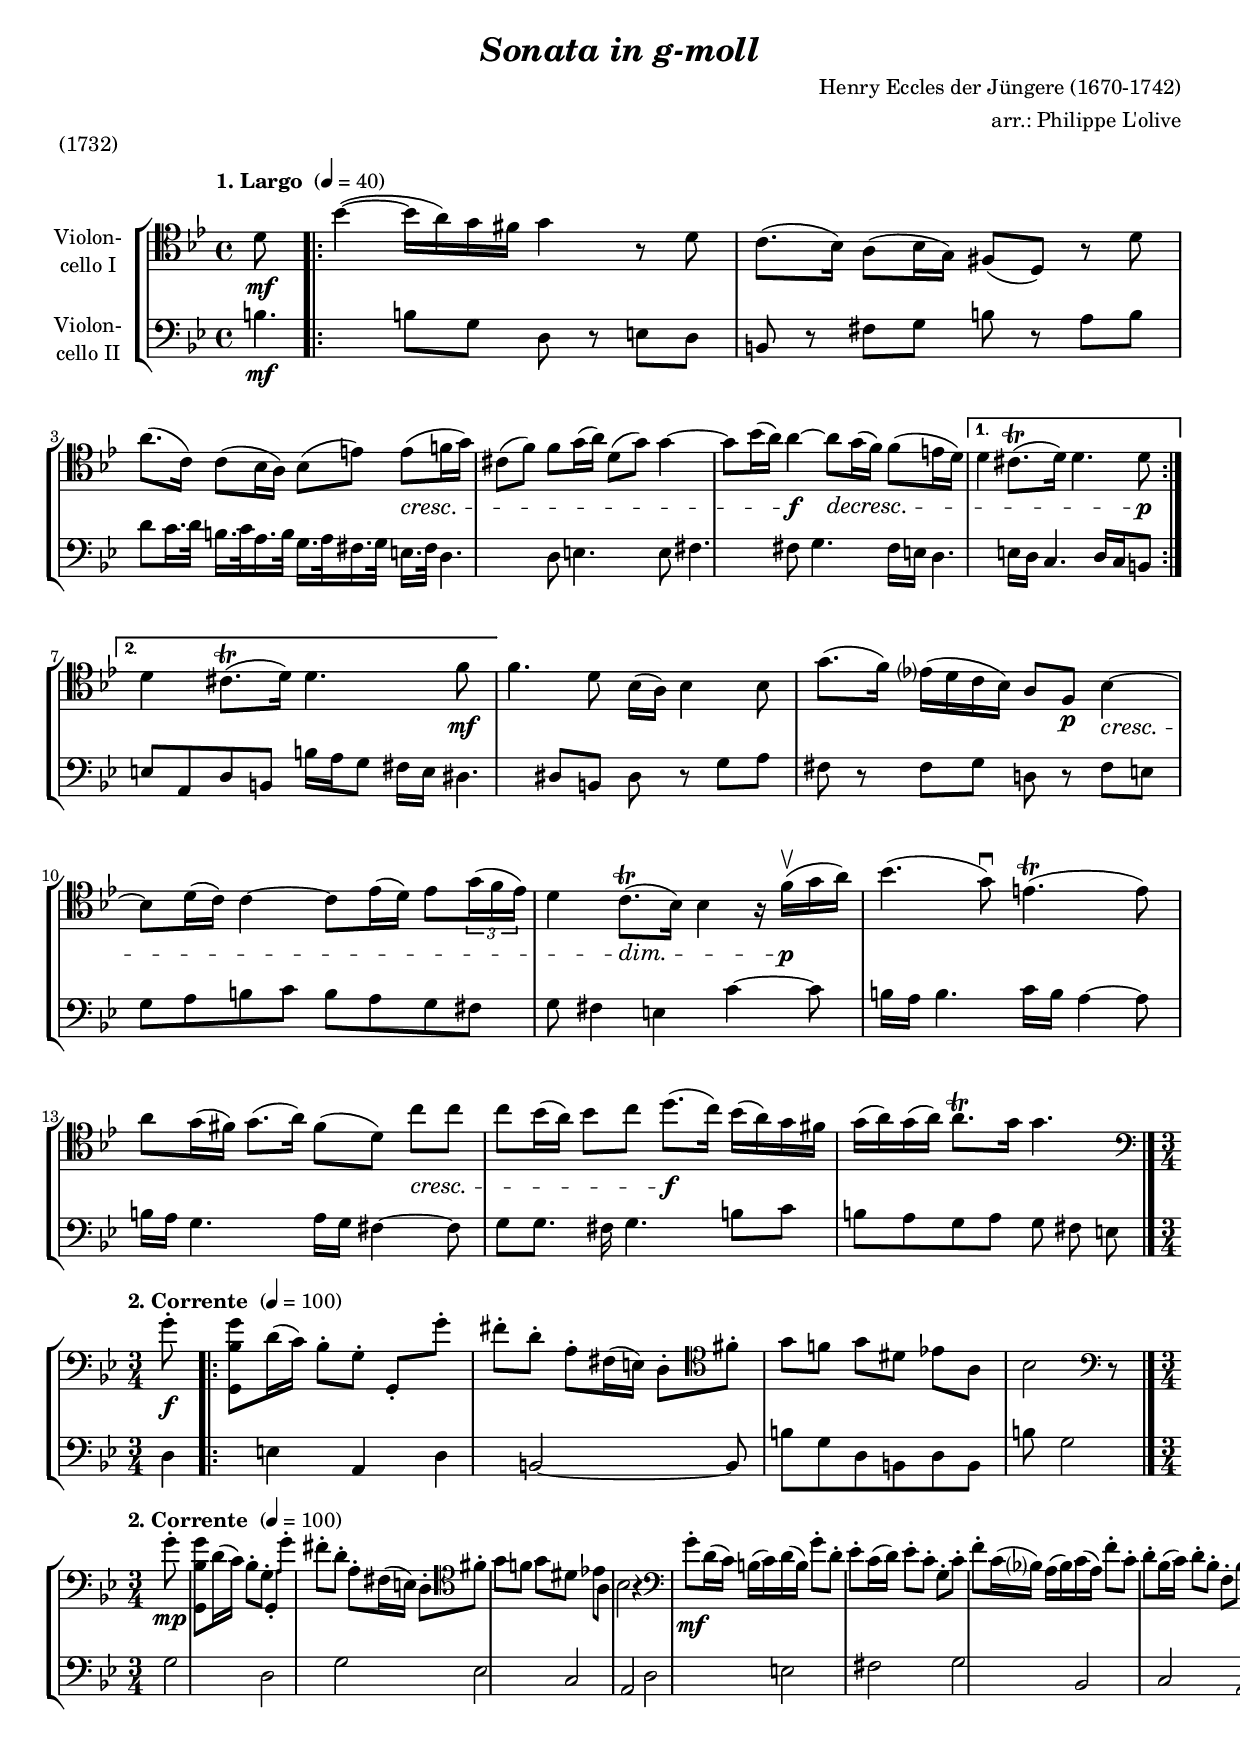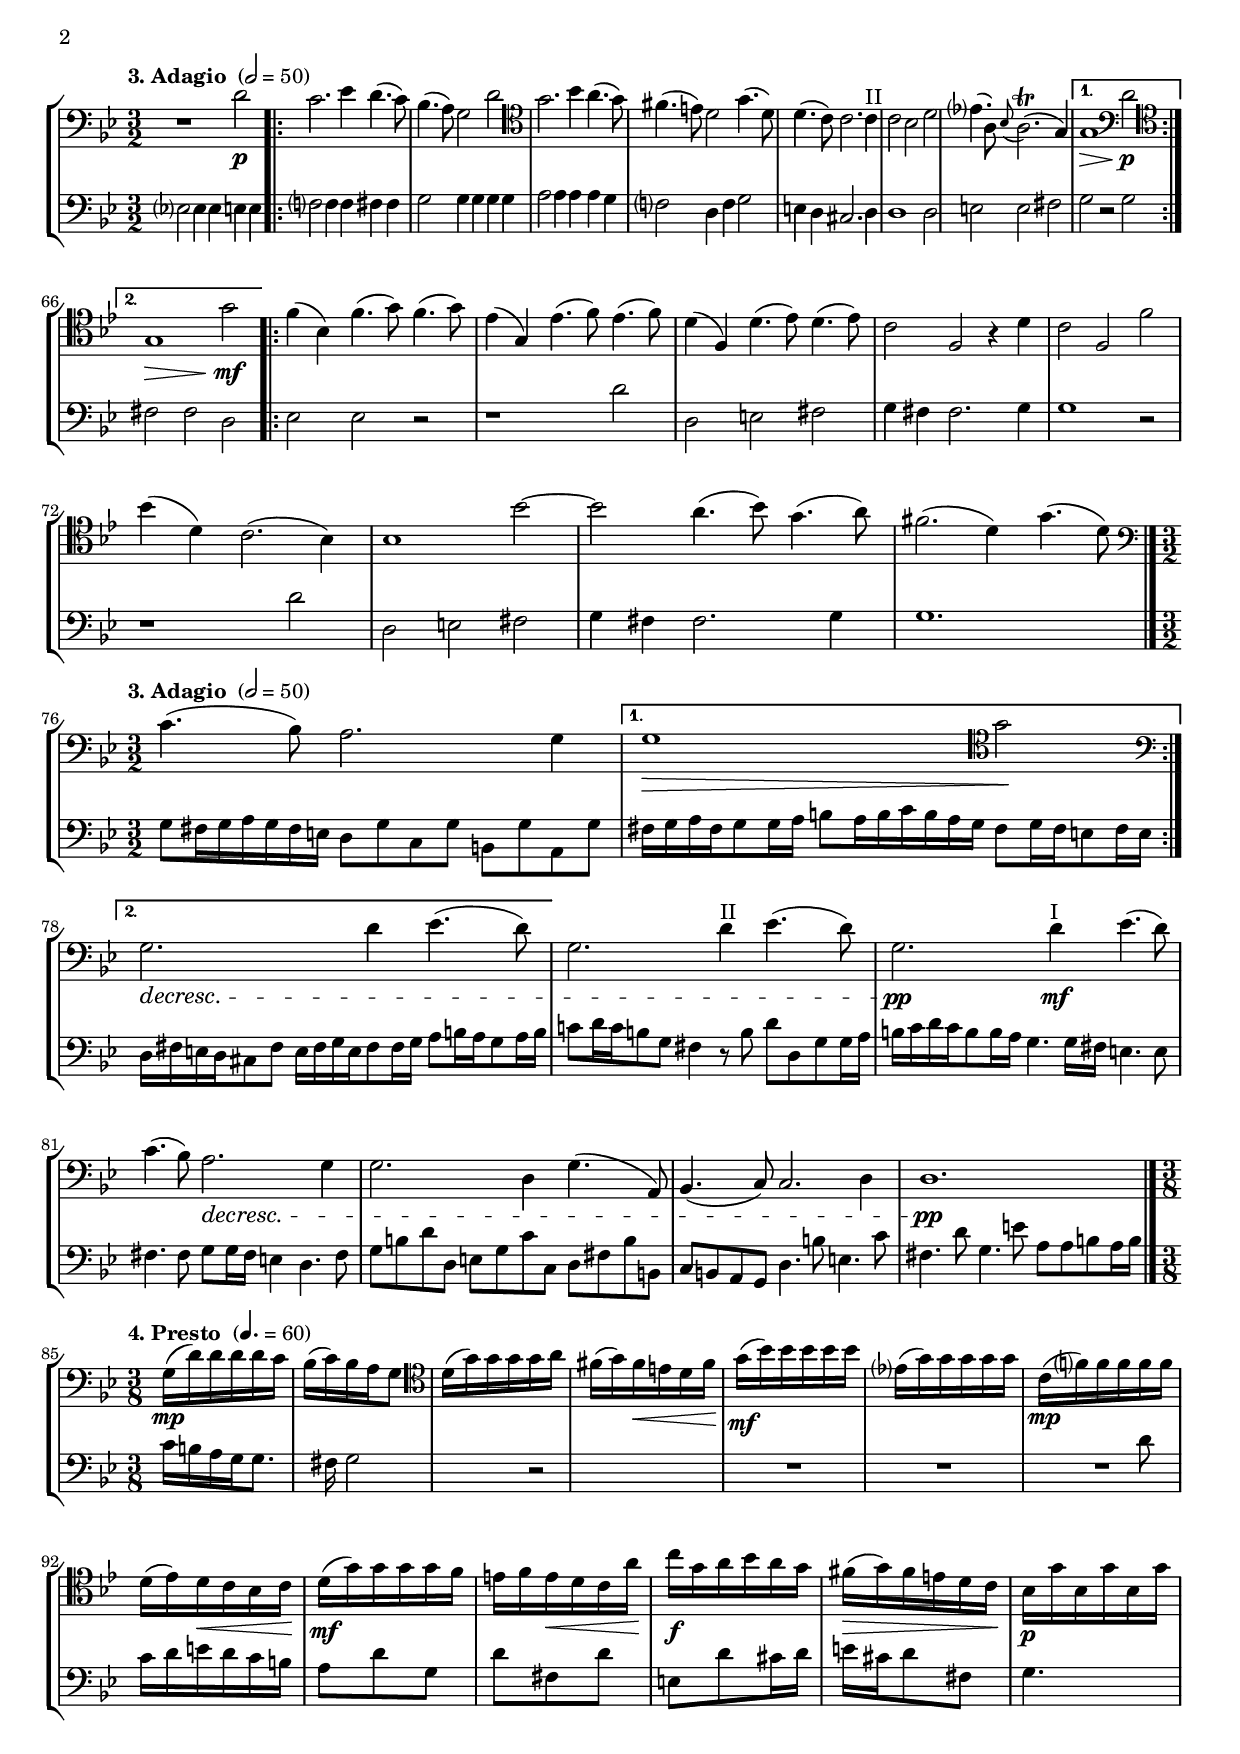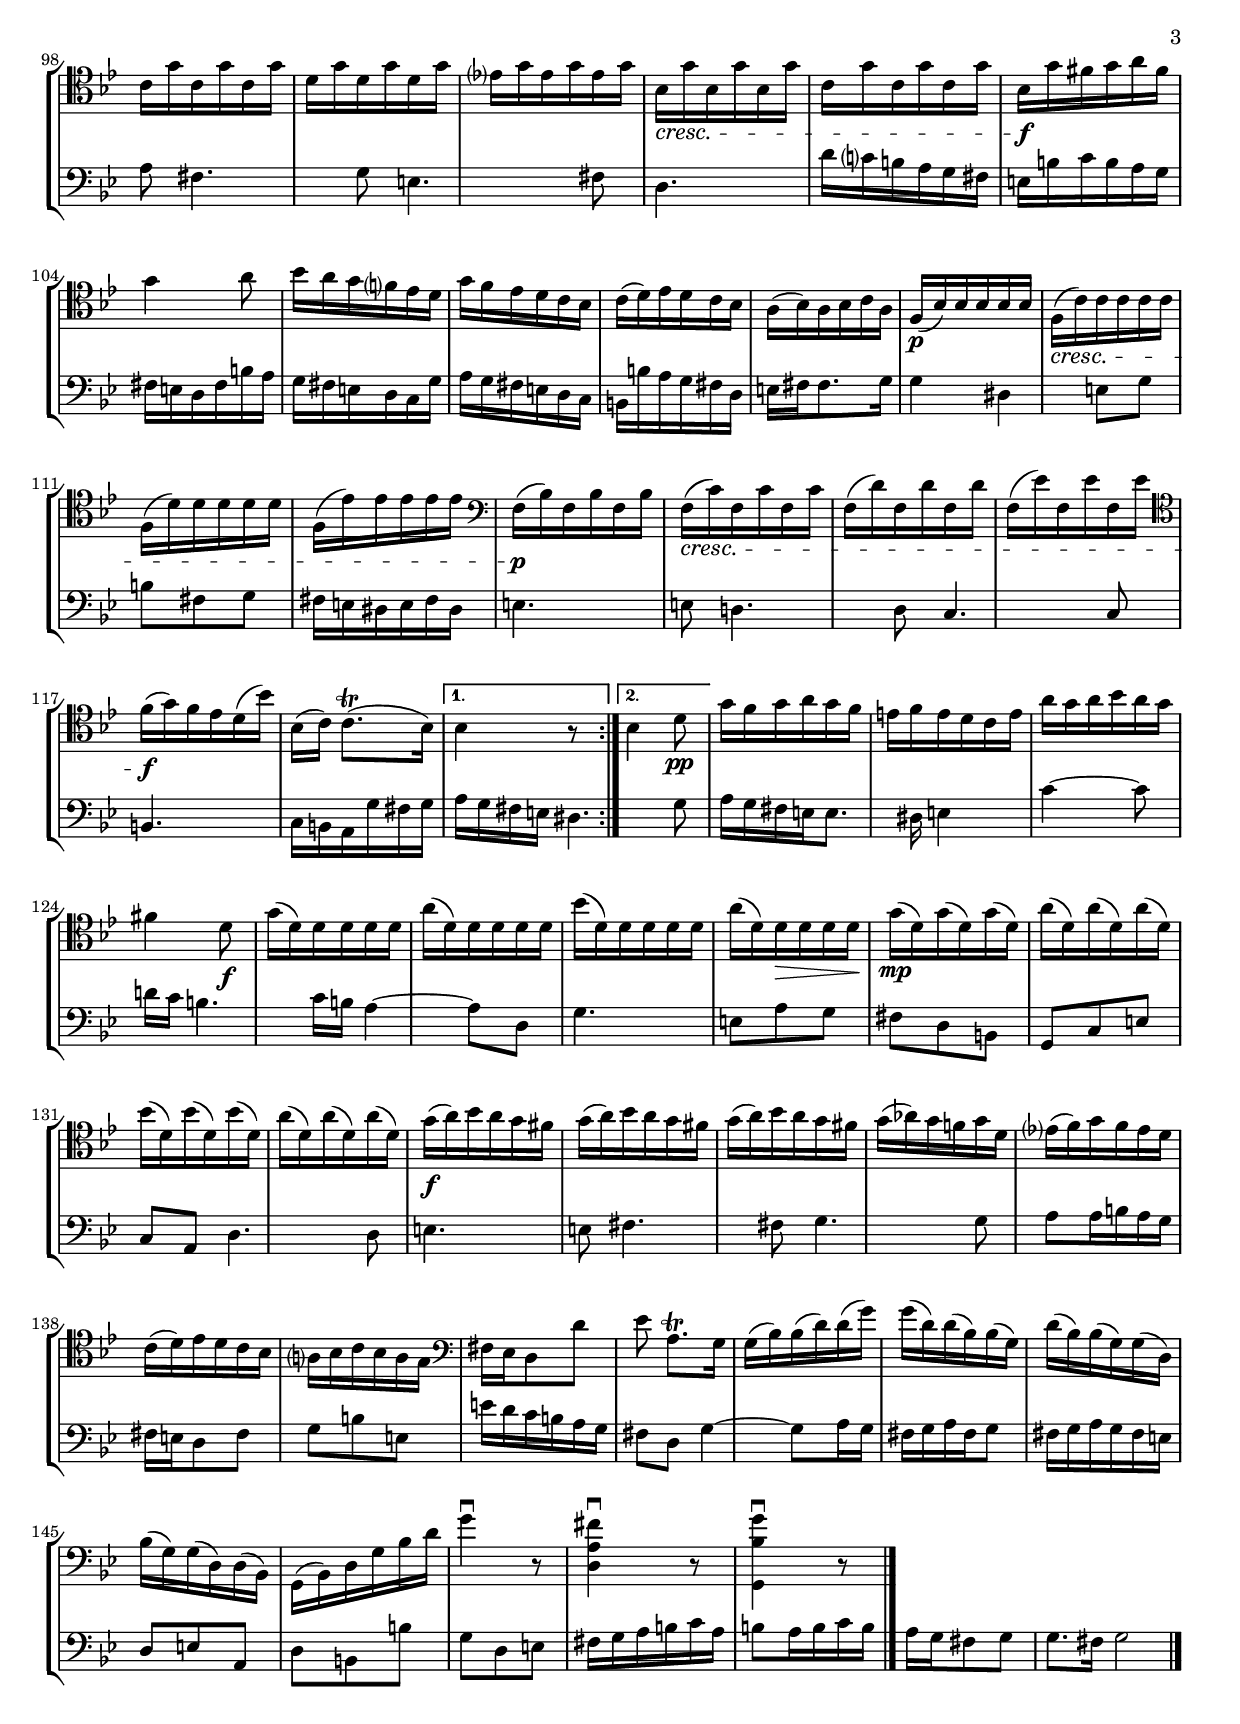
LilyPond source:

\version "2.18.2"
\include "deutsch.ly"

#(set-global-staff-size 18.1)

\header {
  title     = \markup \bold \italic "Sonata in g-moll"
  composer  = "Henry Eccles der Jüngere (1670-1742)"
  arranger  = "arr.: Philippe L'olive"
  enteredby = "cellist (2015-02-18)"
  piece     = "(1732)"
}

voiceconsts = {
  \key g \minor
  \clef "bass"
  %\numericTimeSignature
  \compressFullBarRests
}

%mihi = "clarinet"
mihi = "trumpet"
mist = "string ensemble 1"
miba = "drawbar organ"
%miba = "electric bass (pick)"
%mikl = "acoustic grand"

introa = {        \tempo "1. Largo "     4=40  \time 4/4 }
introb = { \break \tempo "2. Corrente "  4=100 \time 3/4 }
introc = { \break \tempo "3. Adagio "    2=50  \time 3/2 }
introd = { \break \tempo "4. Presto "   4.=60  \time 3/8 }

arco = \markup \italic "arco"
papp = \markup { \dynamic p " / " \dynamic pp }
pizz = \markup \italic "pizz."
rit  = \markup \italic "rit."

va = \relative c' {
  \voiceconsts
  \clef "tenor"
  
  \introa
  \partial 8 d8\mf
  \repeat volta 2 {
    b'4(~ b16 a) g fis g4 r8 d
    c8.( b16) a8( b16 g) fis8( d) r d'
    a'8.( c,16) c8( b16 a) b8( e) e(\cresc f!16 g)

    cis,8( f) f g16( a) d,8( g) g4~
    g8 b16( a) a4~\f a8\decresc g16( f) f8( e16 d)
  }
  \alternative {
    { d4 cis8.(\trill d16) d4. d8\p }
    { d4 cis8.(\trill d16) d4. f8\mf }
  }

  f4. d8 b16( a) b4 b8
  g'8.( f16) es?( d c b) a8 f\p b4~\cresc
  b8 d16( c) c4~ c8 es16( d) es8 \times 2/3 { g16( f es) }
  d4 c8.(\trill\dim b16) b4 r16 f'(\p\upbow g a)

  b4.( g8)\downbow e4.(\trill e8)
  a g16( fis) g8.( a16) fis8( d) c'[\cresc c]
  c b16( a) b8 c d8.(\f c16) b( a) g fis
  g( a) g( a) a8.\trill g16 g4. \bar "|."
  
  \introb \clef "bass"
  \partial 8 g8-.\f
  \repeat volta 2 {
    <g,, b' g'> d''16( c) b8-. g-. g,[-. g'']-.
    fis-. d-. a-. fis16( e) d8-. \clef "tenor" fis'-.
    g f! g[ dis] es! a,
    b2 \clef "bass" r8 g'8-.\mp
    
    <g,, b' g'> d''16( c) b8-. g-. g,[-. g'']-.
    fis-. d-. a-. fis16( e) d8-. \clef "tenor" fis'-.
    g f! g[ dis] es! a,
    b2 r4 \clef "bass"
    g'8-.\mf d16( c) h( c) d( h) g'8-. d-.

    es-. c16( d) es8[-. c]-. g-. c-.
    f-. c16( b?) a( b) c( a) f'8-. c-.
    d-. b16( c) d8[-. b]-. f-. b-.
    d-. b16( c) fis,8[-. a]-. d-. a-.

    b-. a-. g[-. g']-. d16( c) b( a)
    b( a) g8-. c4.(\trill d8)
    d-.\f fis16( g) a8[-. fis]-. d[-. fis]-.
    a,16 d cis d a8[-. d]-. fis,-. a-.
  }
  \alternative {
    { <a fis'>2 r8 g'-.\f }
    { d,2 r8 f'-.\f }
  }

  <d, b' f'> d'16( c) b8[-. f]-. d-. b'-.
  c-. c,16( b) a8[-. c']-. f,-. f'-.
  d-. c-. b[-. f']-. d,-. f'-.
  g(\mp f g)[ b,]-. es-. d-.

  c16( b) c( d) c( b a g) f4
  cis'16(\mf d) e8 a,16( h) cis8 g16( cis) e8
  <d, a' f'>4. \clef "tenor" b''!8\f a8.( g16)
  f( e) f( g) e4.\trill d8
  d4. d8\mp es! g16( f)

  g8 as d,4.\trill c?8 \clef "bass"
  c4. d8-. c[-. d]-.
  es(\p a,?) c[( f,)] es'( c)
  d( c) b[( d)] b16( c d8)
  c( fis,) a[( d,)] d'16( c) b( a)

  b8 a g b16( a) g8 b
  a(\cresc e) g[( cis,)] g'( a,)
  fis'8.\upbow e16\upbow d8 d'16( c!) b( c) d( b)
  es!8\f c as[ c] es g
  <d, a'! fis'>4. fis'8\upbow g[ b,]

  a8. g16 d8 a' g'8.-- fis16--
  <g,, b' g'>8 d''16(_\rit c) d( c b a) b( a g fis)
  g8 f!16( es) d( es d c) b( c b a)
  <g b' g'>2 r8 \bar "|."

  \introc
  \partial 1. r1 d''2\p
  \repeat volta 2 {
    c2. es4 d4.( c8)
    b4.( a8) g2 d' \clef "tenor"
    g2. b4 a4.( g8)

    fis4.( e8) d2 g4.( d8)
    d4.( c8) c2. c4^"II"
    c2 b d
    es?4.( a,8) \appoggiatura b a2.(\trill g4)
  }
  \alternative {
    { g1\> \clef "bass" d'2\!\p }
    { \clef "tenor" g,1\> g'2\!\mf }
  }
  \repeat volta 2 {
    f4( b,) f'4.( g8) f4.( g8)
    es4( g,) es'4.( f8) es4.( f8)
    d4( f,) d'4.( es8) d4.( es8)
    c2 f, r4 d'

    c2 f, f'
    b4( d,) c2.( b4)
    b1 b'2~
    b a4.( b8) g4.( a8)
    fis2.( d4) g4.( d8) \clef "bass"

    c4.( b8) a2. g4
  }
  \alternative {
    { g1\> \clef "tenor" g'2\! \clef "bass" }
    { g,2.\decresc d'4 es4.( d8) }
  }
  g,2. d'4^"II" es4.( d8)

  g,2.\pp d'4^"I"\mf es4.( d8)
  c4.( b8) a2.\decresc g4
  g2. d4 g4.( a,8)
  b4.( c8) c2. d4
  d1.\pp \bar "|."

  \introd
  \repeat volta 2 {
    g16(\mp d') d d d c
    b( c) b a g8 \clef "tenor"
    d'16( g) g g g a
    fis( g) fis\< e d fis\!
    g(\mf b) b b b b

    es,?( g) g g g g
    c,(\mp f?) f f f f
    d( es) d\< c b c\!
    d(\mf g) g g g f
    e f e\< d c a'\!
    c\f g a b a g

    fis(\> g) fis e d c\!
    b\p g' b, g' b, g'
    c, g' c, g' c, g'
    d g d g d g
    es? g es g es g
    b,\cresc g' b, g' b, g'

    c, g' c, g' c, g'
    b,\f g' fis g a fis
    g4 a8
    b16 a g f? es d
    g f es d c b
    c( d) es d c b
    a( b) a b c a

    f(\p b) b b b b
    f(\cresc c') c c c c
    f,( d') d d d d
    f,( es') es es es es \clef "bass"
    f,(\p b) f b f b
    f(\cresc c') f, c' f, c'

    f,( d') f, d' f, d'
    f,( es') f, es' f, es' \clef "tenor"
    f(\f g) f es d( b')
    b,[( c)] c8.(\trill b16)
  }
  \alternative {
    { b4 r8 }
    { b4 d8\pp }
  }
  g16 f g a g f

  e f e d c e
  a g a b a g
  fis4 d8\f
  g16( d) d d d d
  a'( d,) d d d d
  b'( d,) d d d d

  a'( d,) d\> d d d\!
  g(\mp d) g( d) g( d)
  a'( d,) a'( d,) a'( d,)
  b'( d,) b'( d,) b'( d,)
  a'( d,) a'( d,) a'( d,)
  g(\f a) b a g fis

  g( a) b a g fis
  g( a) b a g fis
  g( as) g f! g d
  es?( f) g f es d
  c( d) es d c b
  a? b c b a g \clef "bass"

  fis es d8 d'
  es a,8.[\trill g16]
  g( b) b( d) d( g)
  g( d) d( b) b( g)
  d'( b) b( g) g( d)

  b'( g) g( d) d( b)
  g( b) d g b d
  g4\downbow r8
  <d, a' fis'>4\downbow r8
  <g, b' g'>4\downbow r8 \bar "|."
}

\include "v2.ily"

music = \new StaffGroup <<
      \new Staff {
        \set Staff.midiInstrument = \mist
        \set Staff.instrumentName = \markup \center-column { "Violon-" "cello I" }
        \transpose g g { \va }
      }

      \new Staff {
        \set Staff.midiInstrument = \miba
        \set Staff.instrumentName = \markup \center-column { "Violon-" "cello II" }
        \transpose g g { \vb }
      }
>>

\book {
  \score {
   \music
    \layout {}
  }

  \score {
    \unfoldRepeats \music

    \midi {
      \context {
        \Score
      }
    }
  }
}
